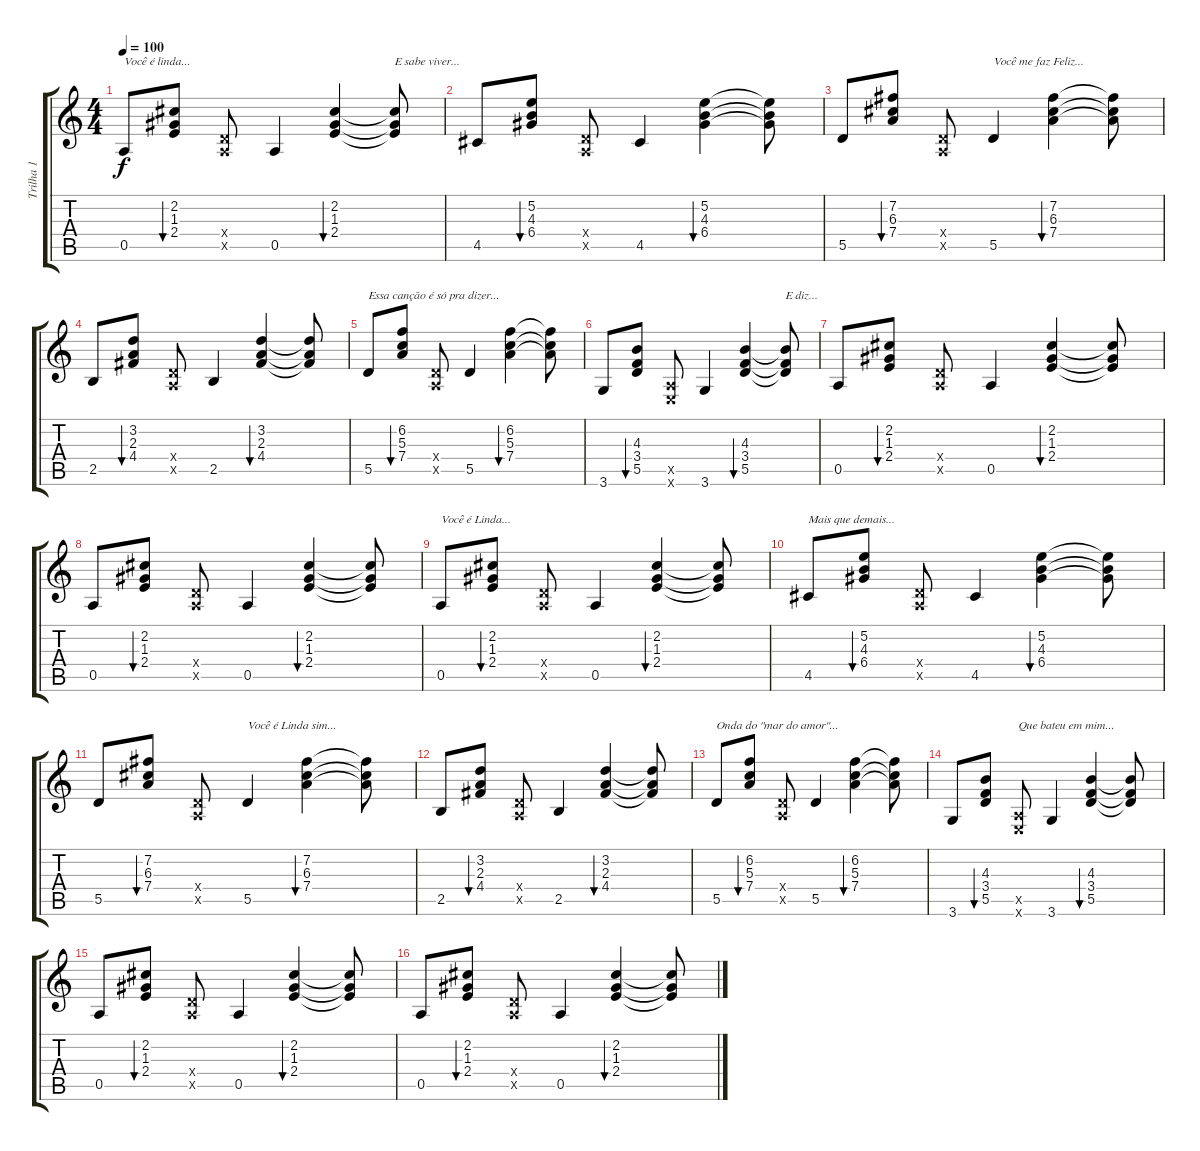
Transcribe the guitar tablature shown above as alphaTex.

\track ("Trilha 1" "Trilha 1") {instrument acousticguitarnylon}
\staff {score tabs}
\tuning (E4 B3 G3 D3 A2 E2) {hide}
\ts (4 4)
\tempo 100
\clef g2
\ks c
0.5.8{txt "Você é linda..." dy f} (2.2 1.3 2.4).8{bu 60} (0.4{x} 0.5{x}).8 0.5.4 (2.2 1.3 2.4).4{bu 60} (2.2{t} 1.3{t} 2.4{t}).8{txt "E sabe viver..."} |
4.5.8 (5.2 4.3 6.4).8{bu 60} (0.4{x} 0.5{x}).8 4.5.4 (5.2 4.3 6.4).4{bu 60} (5.2{t} 4.3{t} 6.4{t}).8 |
5.5.8 (7.2 6.3 7.4).8{bu 60} (0.4{x} 0.5{x}).8 5.5.4{txt "Você me faz Feliz..."} (7.2 6.3 7.4).4{bu 60} (7.2{t} 6.3{t} 7.4{t}).8 |
2.5.8 (3.2 2.3 4.4).8{bu 60} (0.4{x} 0.5{x}).8 2.5.4 (3.2 2.3 4.4).4{bu 60} (3.2{t} 2.3{t} 4.4{t}).8 |
5.5.8{txt "Essa canção é só pra dizer..."} (6.2 5.3 7.4).8{bu 60} (0.4{x} 0.5{x}).8 5.5.4 (6.2 5.3 7.4).4{bu 60} (6.2{t} 5.3{t} 7.4{t}).8 |
3.6.8 (4.3 3.4 5.5).8{bu 60} (0.5{x} 0.6{x}).8 3.6.4 (4.3 3.4 5.5).4{bu 60} (4.3{t} 3.4{t} 5.5{t}).8{txt "E diz..."} |
0.5.8 (2.2 1.3 2.4).8{bu 60} (0.4{x} 0.5{x}).8 0.5.4 (2.2 1.3 2.4).4{bu 60} (2.2{t} 1.3{t} 2.4{t}).8 |
0.5.8 (2.2 1.3 2.4).8{bu 60} (0.4{x} 0.5{x}).8 0.5.4 (2.2 1.3 2.4).4{bu 60} (2.2{t} 1.3{t} 2.4{t}).8 |
0.5.8{txt "Você é Linda..."} (2.2 1.3 2.4).8{bu 60} (0.4{x} 0.5{x}).8 0.5.4 (2.2 1.3 2.4).4{bu 60} (2.2{t} 1.3{t} 2.4{t}).8 |
4.5.8{txt "Mais que demais..."} (5.2 4.3 6.4).8{bu 60} (0.4{x} 0.5{x}).8 4.5.4 (5.2 4.3 6.4).4{bu 60} (5.2{t} 4.3{t} 6.4{t}).8 |
5.5.8 (7.2 6.3 7.4).8{bu 60} (0.4{x} 0.5{x}).8 5.5.4{txt "Você é Linda sim... "} (7.2 6.3 7.4).4{bu 60} (7.2{t} 6.3{t} 7.4{t}).8 |
2.5.8 (3.2 2.3 4.4).8{bu 60} (0.4{x} 0.5{x}).8 2.5.4 (3.2 2.3 4.4).4{bu 60} (3.2{t} 2.3{t} 4.4{t}).8 |
5.5.8{txt "Onda do \"mar do amor\"..."} (6.2 5.3 7.4).8{bu 60} (0.4{x} 0.5{x}).8 5.5.4 (6.2 5.3 7.4).4{bu 60} (6.2{t} 5.3{t} 7.4{t}).8 |
3.6.8 (4.3 3.4 5.5).8{bu 60} (0.5{x} 0.6{x}).8{txt "Que bateu em mim..."} 3.6.4 (4.3 3.4 5.5).4{bu 60} (4.3{t} 3.4{t} 5.5{t}).8 |
0.5.8 (2.2 1.3 2.4).8{bu 60} (0.4{x} 0.5{x}).8 0.5.4 (2.2 1.3 2.4).4{bu 60} (2.2{t} 1.3{t} 2.4{t}).8 |
0.5.8 (2.2 1.3 2.4).8{bu 60} (0.4{x} 0.5{x}).8 0.5.4 (2.2 1.3 2.4).4{bu 60} (2.2{t} 1.3{t} 2.4{t}).8
